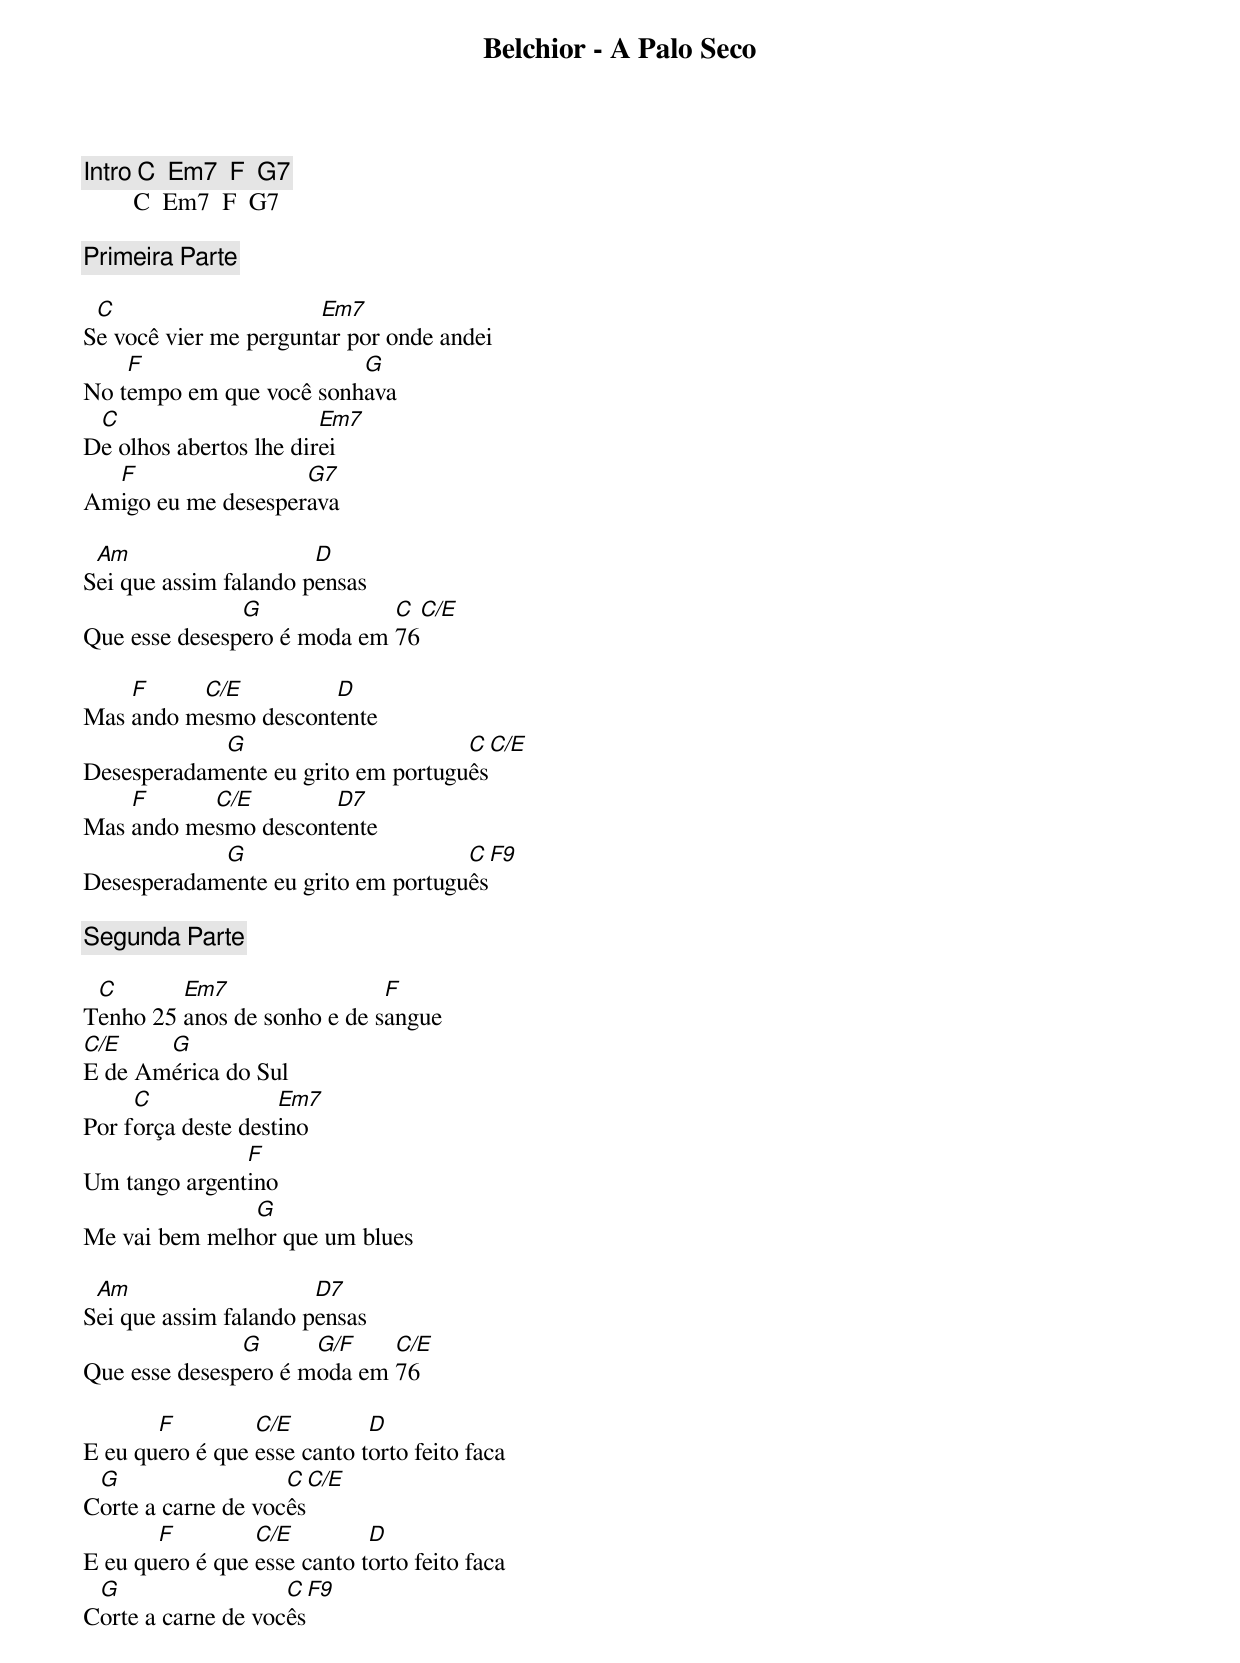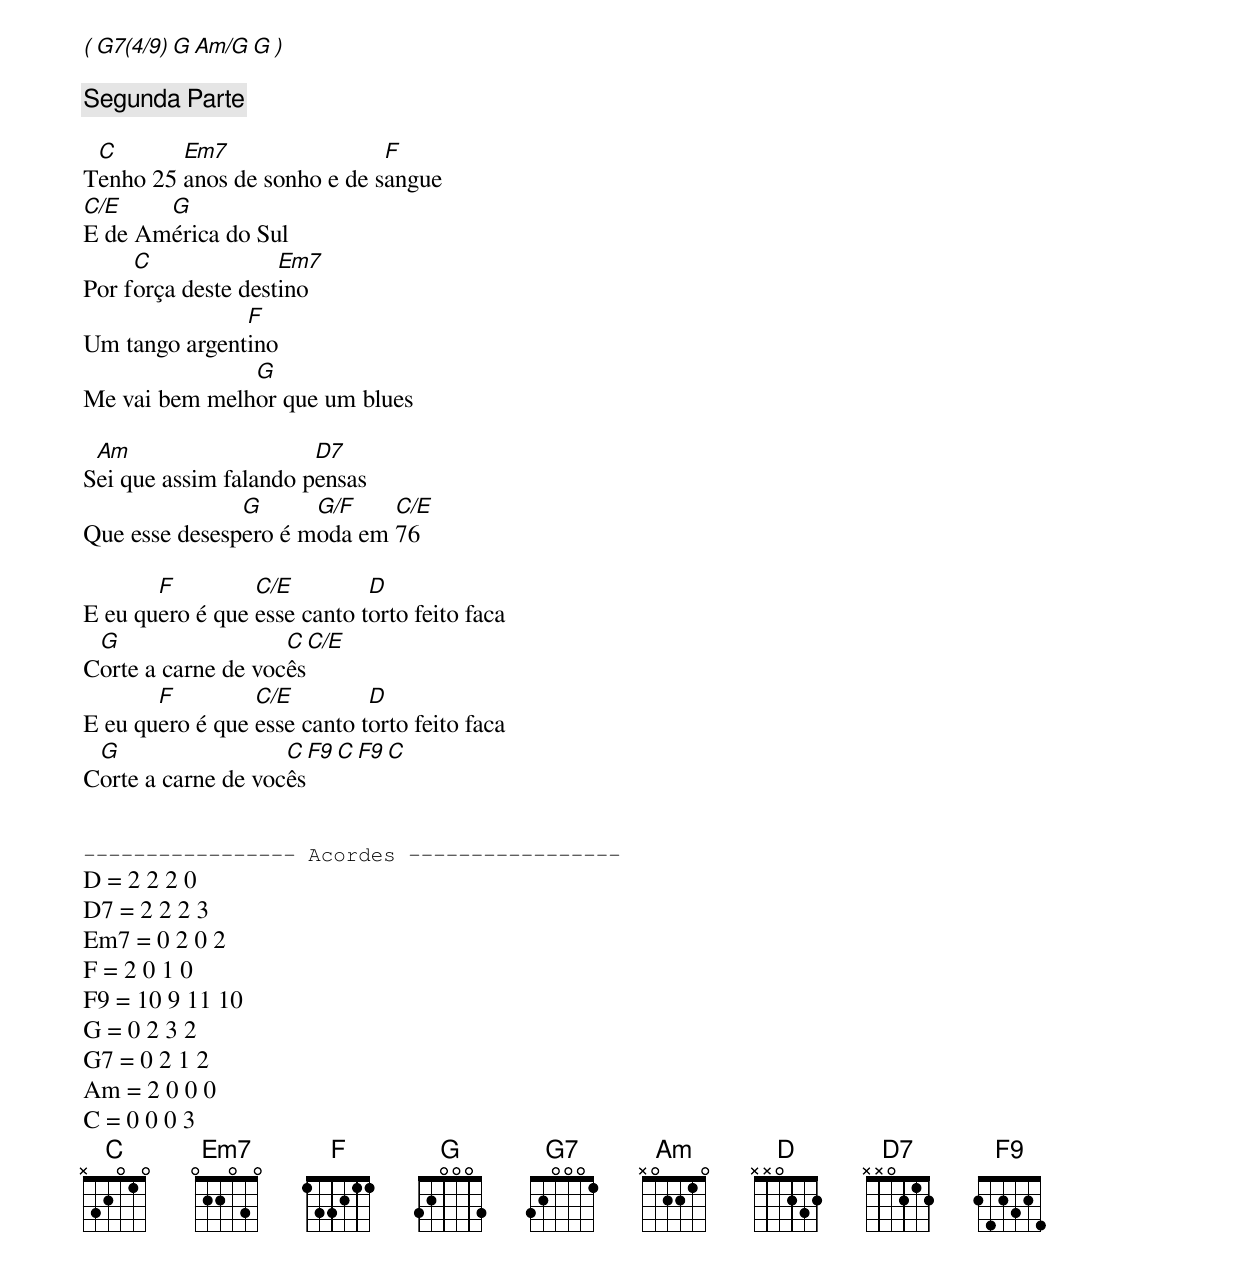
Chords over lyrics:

Belchior - A Palo Seco

[Intro] C  Em7  F  G7
        C  Em7  F  G7

[Primeira Parte]

 C                     Em7
Se você vier me perguntar por onde andei
    F                    G
No tempo em que você sonhava
 C                      Em7
De olhos abertos lhe direi
  F                 G7
Amigo eu me desesperava

 Am                    D
Sei que assim falando pensas
               G             C  C/E
Que esse desespero é moda em 76

    F     C/E         D
Mas ando mesmo descontente
            G                       C  C/E
Desesperadamente eu grito em português
    F      C/E        D7
Mas ando mesmo descontente
            G                       C  F9
Desesperadamente eu grito em português

[Segunda Parte]

 C       Em7                 F
Tenho 25 anos de sonho e de sangue
C/E    G
E de América do Sul
     C              Em7
Por força deste destino
               F
Um tango argentino
               G
Me vai bem melhor que um blues

 Am                    D7
Sei que assim falando pensas
               G      G/F    C/E
Que esse desespero é moda em 76

       F         C/E         D
E eu quero é que esse canto torto feito faca
 G                  C  C/E
Corte a carne de vocês
       F         C/E         D
E eu quero é que esse canto torto feito faca
 G                  C  F9
Corte a carne de vocês

( G7(4/9)  G  Am/G  G )

[Segunda Parte]

 C       Em7                 F
Tenho 25 anos de sonho e de sangue
C/E    G
E de América do Sul
     C              Em7
Por força deste destino
               F
Um tango argentino
               G
Me vai bem melhor que um blues

 Am                    D7
Sei que assim falando pensas
               G      G/F    C/E
Que esse desespero é moda em 76

       F         C/E         D
E eu quero é que esse canto torto feito faca
 G                  C  C/E
Corte a carne de vocês
       F         C/E         D
E eu quero é que esse canto torto feito faca
 G                  C  F9  C  F9  C
Corte a carne de vocês


----------------- Acordes -----------------
D = 2 2 2 0
D7 = 2 2 2 3
Em7 = 0 2 0 2
F = 2 0 1 0
F9 = 10 9 11 10
G = 0 2 3 2
G7 = 0 2 1 2
Am = 2 0 0 0
C = 0 0 0 3
